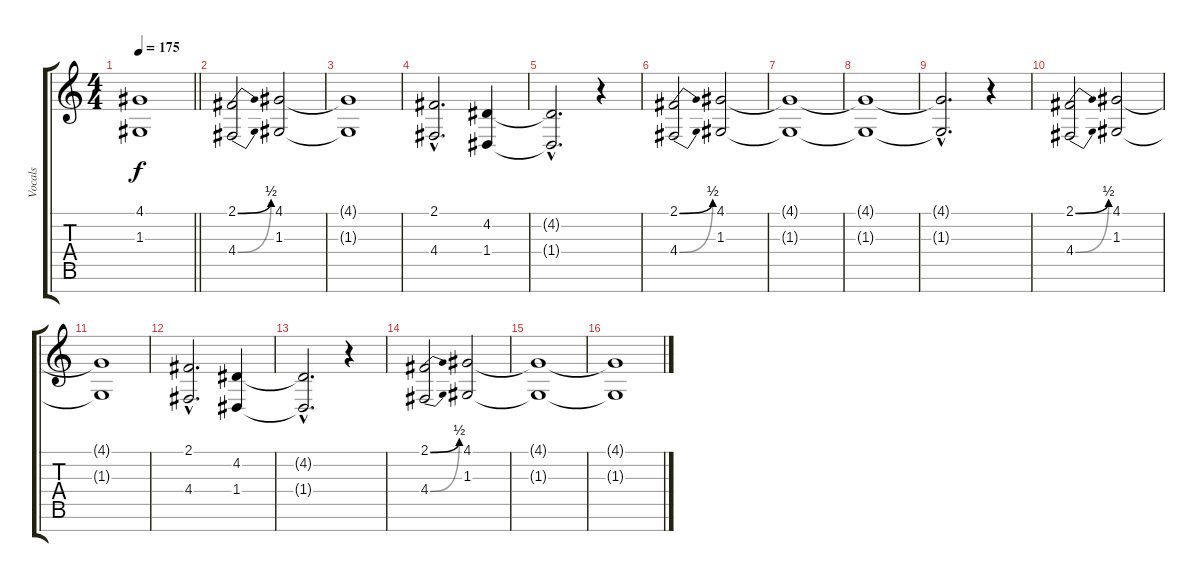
\track ("Vocals" "Vocals") {instrument stringensemble1}
\staff {score tabs}
\tuning (E4 B3 G3 D3 A2 E2 B1) {hide}
\ts (4 4)
\tempo 175
\clef g2
\barLineRight lightlight
\ks c
(4.1{t} 1.3{t}).1{dy f} |
\section ("" "")
(2.1{be (bend 0 0 60 2)} 4.4{be (bend 0 0 60 2)}).2 (4.1 1.3).2 |
\section ("" "")
(4.1{t} 1.3{t}).1 |
(2.1{hac} 4.4{hac}).2{d} (4.2 1.4).4 |
(4.2{hac t} 1.4{hac t}).2{d} r.4 |
(2.1{be (bend 0 0 60 2)} 4.4{be (bend 0 0 60 2)}).2 (4.1 1.3).2 |
(4.1{t} 1.3{t}).1 |
(4.1{t} 1.3{t}).1 |
(4.1{hac t} 1.3{hac t}).2{d} r.4 |
(2.1{be (bend 0 0 60 2)} 4.4{be (bend 0 0 60 2)}).2 (4.1 1.3).2 |
(4.1{t} 1.3{t}).1 |
(2.1{hac} 4.4{hac}).2{d} (4.2 1.4).4 |
(4.2{hac t} 1.4{hac t}).2{d} r.4 |
(2.1{be (bend 0 0 60 2)} 4.4{be (bend 0 0 60 2)}).2 (4.1 1.3).2 |
(4.1{t} 1.3{t}).1 |
(4.1{t} 1.3{t}).1
